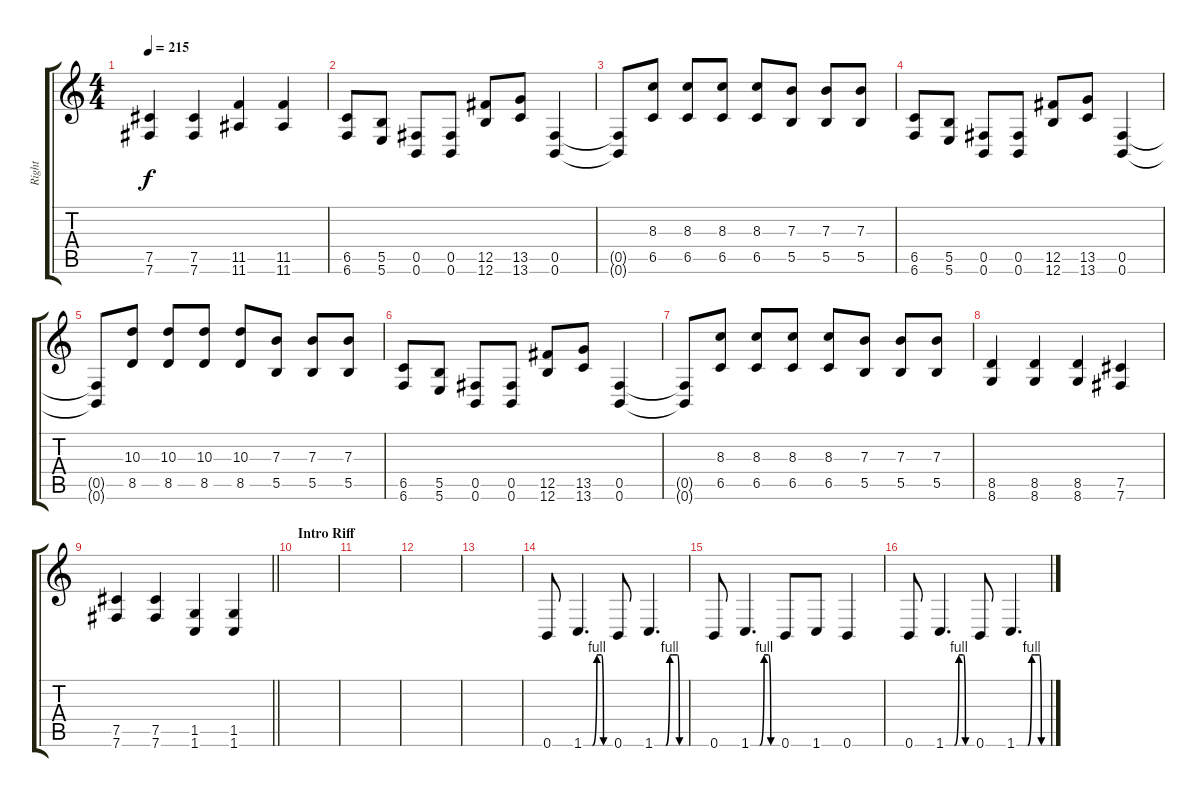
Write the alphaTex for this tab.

\track ("Right" "Right") {instrument distortionguitar}
\staff {score tabs}
\tuning (Db4 Ab3 E3 B2 Gb2 B1) {hide}
\ts (4 4)
\tempo 215
\clef g2
\ks c
(7.5 7.6).4{dy f} (7.5 7.6).4 (11.5 11.6).4 (11.5 11.6).4 |
(6.5 6.6).8 (5.5 5.6).8 (0.5 0.6).8 (0.5 0.6).8 (12.5 12.6).8 (13.5 13.6).8 (0.5 0.6).4 |
(0.5{t} 0.6{t}).8 (8.3 6.5).8 (8.3 6.5).8 (8.3 6.5).8 (8.3 6.5).8 (7.3 5.5).8 (7.3 5.5).8 (7.3 5.5).8 |
(6.5 6.6).8 (5.5 5.6).8 (0.5 0.6).8 (0.5 0.6).8 (12.5 12.6).8 (13.5 13.6).8 (0.5 0.6).4 |
(0.5{t} 0.6{t}).8 (10.3 8.5).8 (10.3 8.5).8 (10.3 8.5).8 (10.3 8.5).8 (7.3 5.5).8 (7.3 5.5).8 (7.3 5.5).8 |
(6.5 6.6).8 (5.5 5.6).8 (0.5 0.6).8 (0.5 0.6).8 (12.5 12.6).8 (13.5 13.6).8 (0.5 0.6).4 |
(0.5{t} 0.6{t}).8 (8.3 6.5).8 (8.3 6.5).8 (8.3 6.5).8 (8.3 6.5).8 (7.3 5.5).8 (7.3 5.5).8 (7.3 5.5).8 |
(8.5 8.6).4 (8.5 8.6).4 (8.5 8.6).4 (7.5 7.6).4 |
\barLineRight lightlight
(7.5 7.6).4 (7.5 7.6).4 (1.5 1.6).4 (1.5 1.6).4 |
\section ("" "Intro Riff")
|
|
|
|
0.6.8 1.6{be (custom 0 0 10 0 20 0 30 4 40 4 45 0 60 0)}.4{d} 0.6.8 1.6{be (custom 0 0 10 0 16 0 18 0 20 0 22 0 30 4 36 4 45 4 49 0 60 0)}.4{d} |
0.6.8 1.6{be (custom 0 0 10 0 20 0 30 4 40 4 45 0 60 0)}.4{d} 0.6.8 1.6.8 0.6.4 |
0.6.8 1.6{be (custom 0 0 10 0 20 0 30 4 40 4 45 0 60 0)}.4{d} 0.6.8 1.6{be (custom 0 0 10 0 16 0 18 0 20 0 22 0 30 4 36 4 45 4 49 0 60 0)}.4{d}
